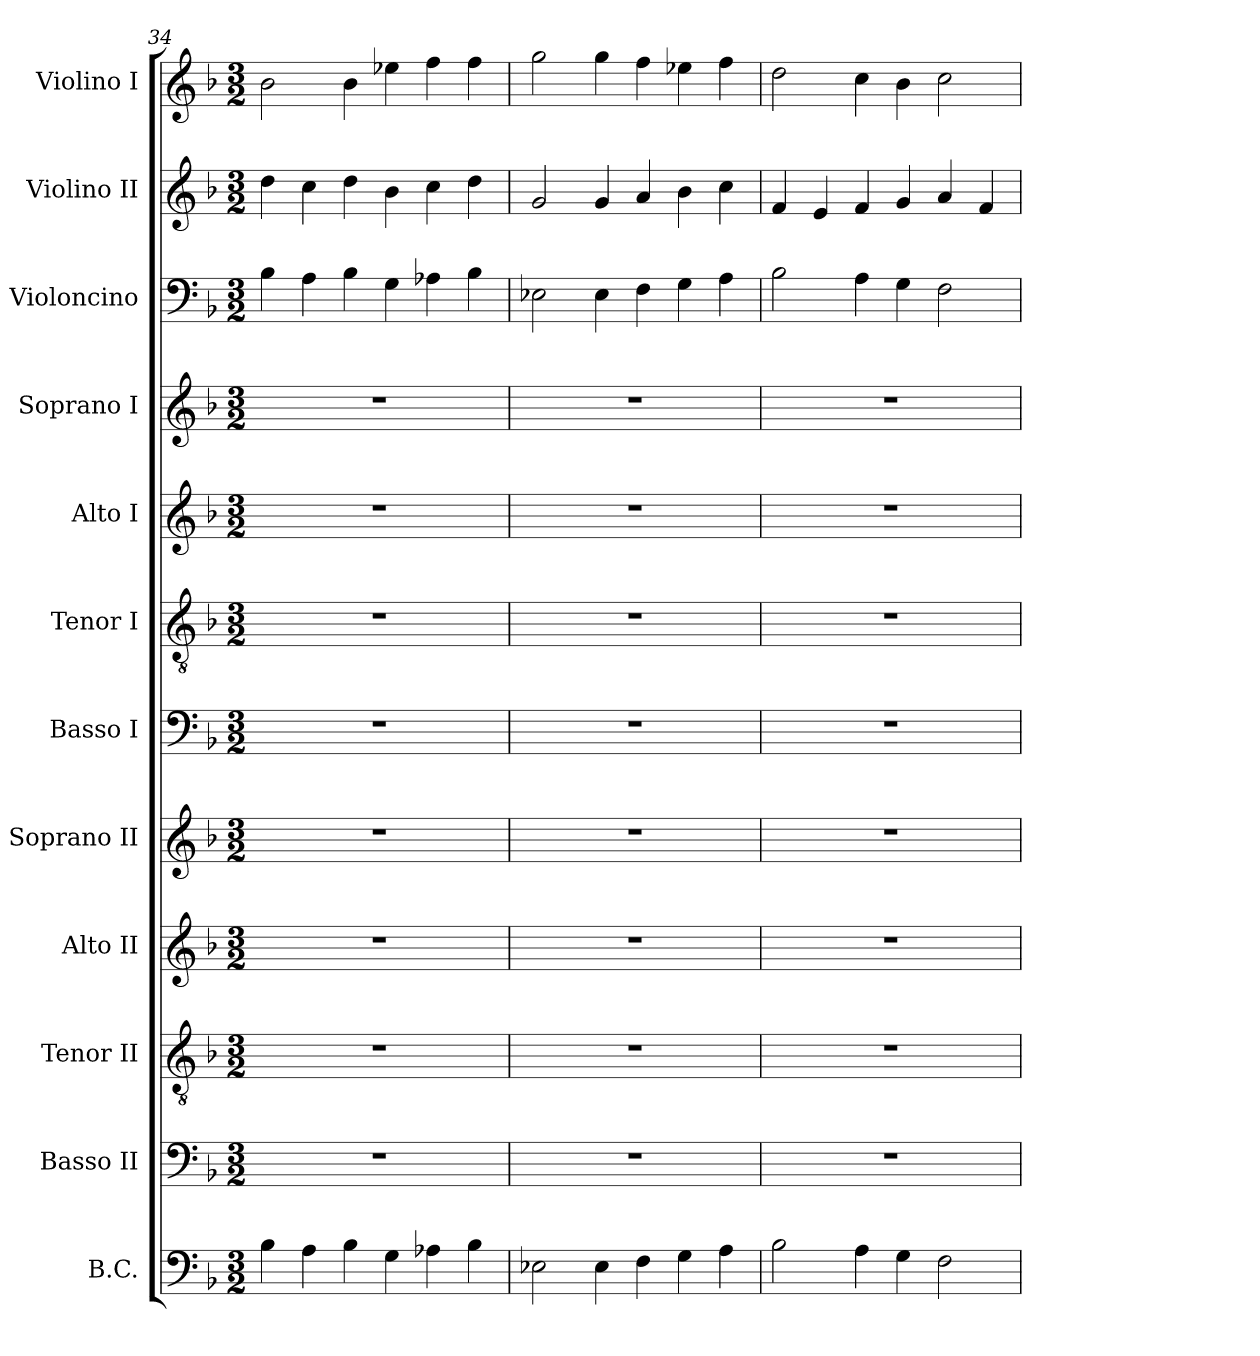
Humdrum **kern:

**kern	**kern	**kern	**kern	**kern	**kern	**kern	**kern	**kern	**kern	**kern	**kern
*part12	*part11	*part10	*part9	*part8	*part7	*part6	*part5	*part4	*part3	*part2	*part1
*staff12	*staff11	*staff10	*staff9	*staff8	*staff7	*staff6	*staff5	*staff4	*staff3	*staff2	*staff1
*I"B.C.	*I"Basso II	*I"Tenor II	*I"Alto II	*I"Soprano II	*I"Basso I	*I"Tenor I	*I"Alto I	*I"Soprano I	*I"Violoncino	*I"Violino II	*I"Violino I
*I'BC	*I'B 2	*I'T 2	*I'A 2	*I'S 2	*I'B 1	*I'T 1	*I'A 1	*I'S 1	*I'Vc.	*I'Vln. II	*I'Vln. I
*clefF4	*clefF4	*clefGv2	*clefG2	*clefG2	*clefF4	*clefGv2	*clefG2	*clefG2	*clefF4	*clefG2	*clefG2
*k[b-]	*k[b-]	*k[b-]	*k[b-]	*k[b-]	*k[b-]	*k[b-]	*k[b-]	*k[b-]	*k[b-]	*k[b-]	*k[b-]
*F:	*F:	*F:	*F:	*F:	*F:	*F:	*F:	*F:	*F:	*F:	*F:
*M3/2	*M3/2	*M3/2	*M3/2	*M3/2	*M3/2	*M3/2	*M3/2	*M3/2	*M3/2	*M3/2	*M3/2
=34	=34	=34	=34	=34	=34	=34	=34	=34	=34	=34	=34
4B-\	1.r	1.r	1.r	1.r	1.r	1.r	1.r	1.r	4B-\	4dd\	2b-\
4A\	.	.	.	.	.	.	.	.	4A\	4cc\	.
4B-\	.	.	.	.	.	.	.	.	4B-\	4dd\	4b-\
4G\	.	.	.	.	.	.	.	.	4G\	4b-\	4ee-X\
4A-X\	.	.	.	.	.	.	.	.	4A-X\	4cc\	4ff\
4B-\	.	.	.	.	.	.	.	.	4B-\	4dd\	4ff\
=35	=35	=35	=35	=35	=35	=35	=35	=35	=35	=35	=35
2E-X\	1.r	1.r	1.r	1.r	1.r	1.r	1.r	1.r	2E-X\	2g/	2gg\
4E-\	.	.	.	.	.	.	.	.	4E-\	4g/	4gg\
4F\	.	.	.	.	.	.	.	.	4F\	4a/	4ff\
4G\	.	.	.	.	.	.	.	.	4G\	4b-\	4ee-X\
4A\	.	.	.	.	.	.	.	.	4A\	4cc\	4ff\
=36	=36	=36	=36	=36	=36	=36	=36	=36	=36	=36	=36
2B-\	1.r	1.r	1.r	1.r	1.r	1.r	1.r	1.r	2B-\	4f/	2dd\
.	.	.	.	.	.	.	.	.	.	4e/	.
4A\	.	.	.	.	.	.	.	.	4A\	4f/	4cc\
4G\	.	.	.	.	.	.	.	.	4G\	4g/	4b-\
2F\	.	.	.	.	.	.	.	.	2F\	4a/	2cc\
.	.	.	.	.	.	.	.	.	.	4f/	.
=	=	=	=	=	=	=	=	=	=	=	=
*-	*-	*-	*-	*-	*-	*-	*-	*-	*-	*-	*-
